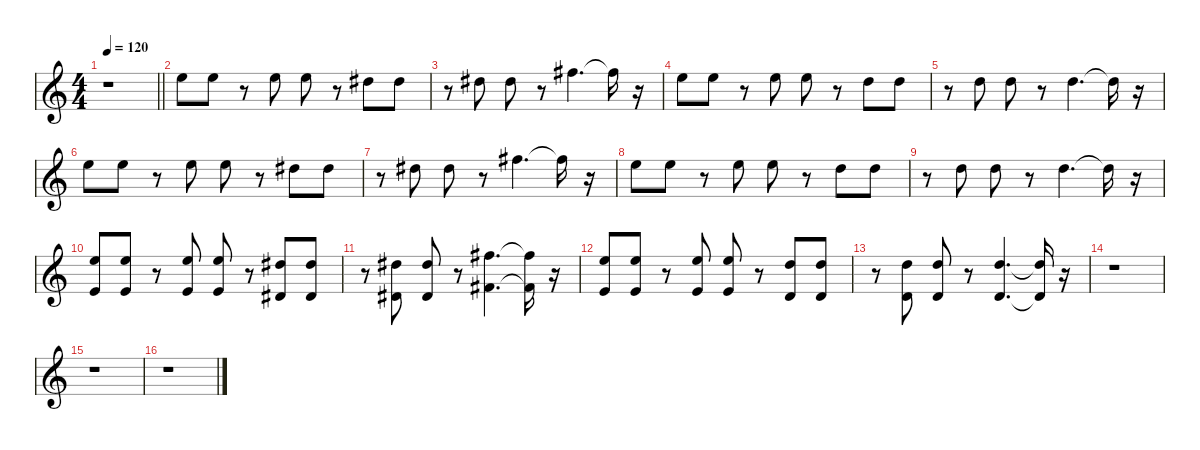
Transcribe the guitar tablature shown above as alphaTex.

\defaultSystemsLayout 4
\hideDynamics
\bracketExtendMode nobrackets
\singleTrackTrackNamePolicy hidden
\multiTrackTrackNamePolicy hidden
\firstSystemTrackNameMode fullname
\firstSystemTrackNameOrientation horizontal
\otherSystemsTrackNameOrientation horizontal
\track ("Synth 3/4 (Strings)" "vln.") {instrument stringensemble1}
\staff {score}
\tuning (Eb4 B3 Gb3 B2 Gb2 B1)
\ts (4 4)
\tempo 120
\clef g2
\barLineRight lightlight
\ks c
r.1{dy f beam Down} |
13.1.8{beam Down} 13.1.8{beam Down} r.8{beam Down} 13.1.8{beam Down} 13.1.8{beam Down} r.8{beam Down} 12.1{acc #}.8{beam Down} 12.1{acc #}.8{beam Down} |
r.8{beam Down} 12.1{acc #}.8{beam Down} 12.1{acc #}.8{beam Down} r.8{beam Down} 15.1{acc #}.4{d beam Down} 15.1{t acc #}.16{beam Down} r.16{beam Down} |
13.1.8{beam Down} 13.1.8{beam Down} r.8{beam Down} 13.1.8{beam Down} 13.1.8{beam Down} r.8{beam Down} 11.1.8{beam Down} 11.1.8{beam Down} |
r.8{beam Down} 11.1.8{beam Down} 11.1.8{beam Down} r.8{beam Down} 11.1.4{d beam Down} 11.1{t}.16{beam Down} r.16{beam Down} |
13.1.8{beam Down} 13.1.8{beam Down} r.8{beam Down} 13.1.8{beam Down} 13.1.8{beam Down} r.8{beam Down} 12.1{acc #}.8{beam Down} 12.1{acc #}.8{beam Down} |
r.8{beam Down} 12.1{acc #}.8{beam Down} 12.1{acc #}.8{beam Down} r.8{beam Down} 15.1{acc #}.4{d beam Down} 15.1{t acc #}.16{beam Down} r.16{beam Down} |
13.1.8{beam Down} 13.1.8{beam Down} r.8{beam Down} 13.1.8{beam Down} 13.1.8{beam Down} r.8{beam Down} 11.1.8{beam Down} 11.1.8{beam Down} |
r.8{beam Down} 11.1.8{beam Down} 11.1.8{beam Down} r.8{beam Down} 11.1.4{d beam Down} 11.1{t}.16{beam Down} r.16{beam Down} |
(13.1 10.3).8{beam Up} (13.1 10.3).8{beam Up} r.8{beam Up} (13.1 10.3).8{beam Up} (13.1 10.3).8{beam Up} r.8{beam Up} (12.1{acc #} 9.3{acc #}).8{beam Up} (12.1{acc #} 9.3{acc #}).8{beam Up} |
r.8{beam Down} (12.1{acc #} 9.3{acc #}).8{beam Up} (12.1{acc #} 9.3{acc #}).8{beam Up} r.8{beam Up} (15.1{acc #} 12.3{acc #}).4{d beam Down} (15.1{t acc #} 12.3{t acc #}).16{beam Down} r.16{beam Down} |
(17.2 17.4).8{beam Up} (17.2 17.4).8{beam Up} r.8{beam Up} (17.2 17.4).8{beam Up} (17.2 17.4).8{beam Up} r.8{beam Up} (15.2 15.4).8{beam Up} (15.2 15.4).8{beam Up} |
r.8{beam Down} (15.2 15.4).8{beam Up} (15.2 15.4).8{beam Up} r.8{beam Up} (15.2 15.4).4{d beam Up} (15.2{t} 15.4{t}).16{beam Up} r.16{beam Up} |
r.1{beam Down} |
r.1{beam Down} |
r.1{beam Down}
